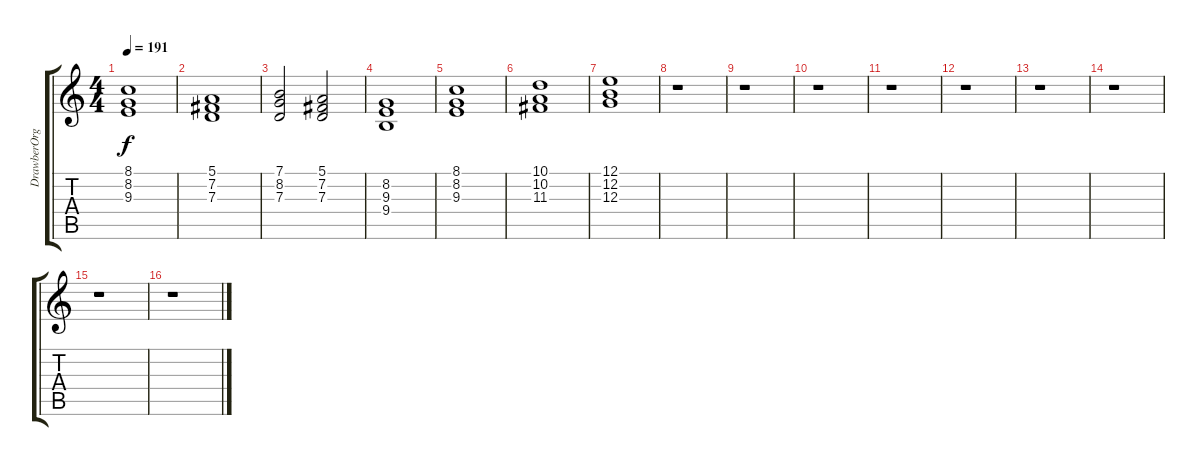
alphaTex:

\track ("DrawberOrgan(Backing)" "DrawberOrg") {instrument drawbarorgan}
\staff {score tabs}
\tuning (E4 B3 G3 D3 A2 E2) {hide}
\ts (4 4)
\tempo 191
\clef g2
\ks c
(8.1 8.2 9.3).1{dy f} |
(5.1 7.2 7.3).1 |
(7.1 8.2 7.3).2 (5.1 7.2 7.3).2 |
(8.2 9.3 9.4).1 |
(8.1 8.2 9.3).1 |
(10.1 10.2 11.3).1 |
(12.1 12.2 12.3).1 |
r.1 |
r.1 |
r.1 |
r.1 |
r.1 |
r.1 |
r.1 |
r.1 |
r.1
